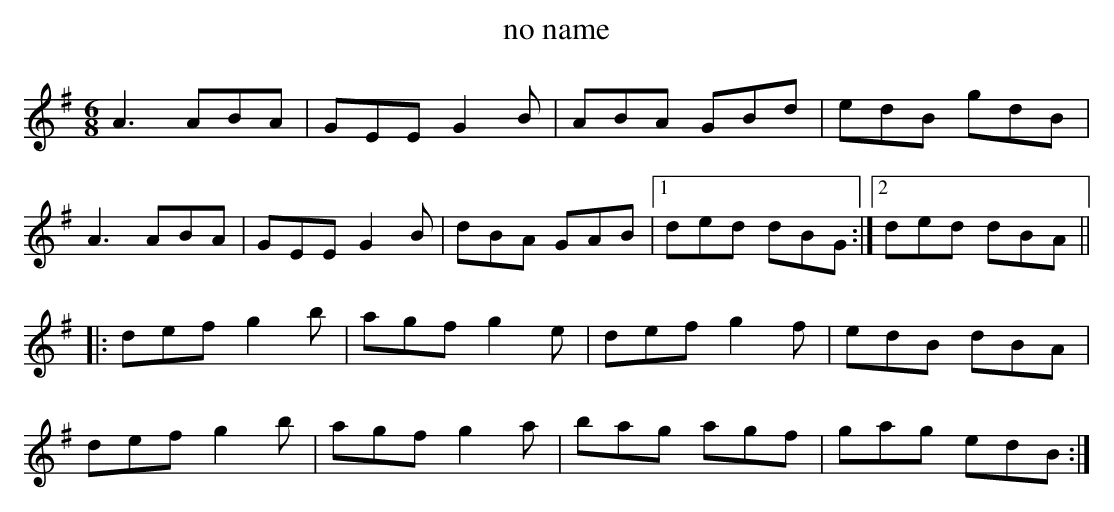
X:1
T:no name
M:6/8
K:Ador
A3 ABA|GEE G2B|ABA GBd|edB gdB|
A3 ABA|GEE G2B|dBA GAB|1 ded dBG:|2 ded dBA||
|:def g2b|agf g2e|def g2f|edB dBA|
def g2b|agf g2a|bag agf|gag edB:|
